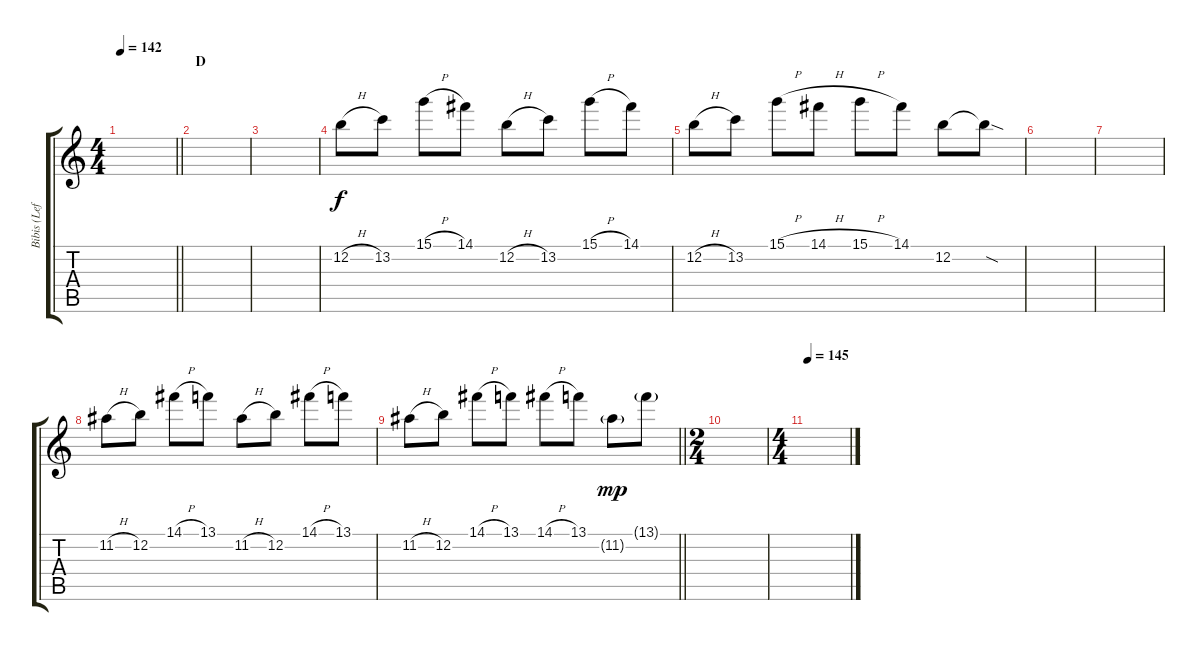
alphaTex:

\track ("Bibis (Left)" "Bibis (Lef") {instrument overdrivenguitar}
\staff {score tabs}
\tuning (E4 B3 G3 D3 A2 E2) {hide}
\ts (4 4)
\tempo 142
\clef g2
\barLineRight lightlight
\ks c
|
\section ("" "D")
|
|
12.2{h}.8 13.2.8 15.1{h}.8 14.1.8 12.2{h}.8 13.2.8 15.1{h}.8 14.1.8 |
12.2{h}.8 13.2.8 15.1{h}.8 14.1{h}.8 15.1{h}.8 14.1.8 12.2.8 12.2{sod t}.8 |
|
|
11.2{h}.8 12.2.8 14.1{h}.8 13.1.8 11.2{h}.8 12.2.8 14.1{h}.8 13.1.8 |
\barLineRight lightlight
11.2{h}.8 12.2.8 14.1{h}.8 13.1.8 14.1{h}.8 13.1.8 11.2{g}.8{dy mp} 13.1{g}.8 |
\ts (2 4)
|
\ts (4 4)
\tempo 145
